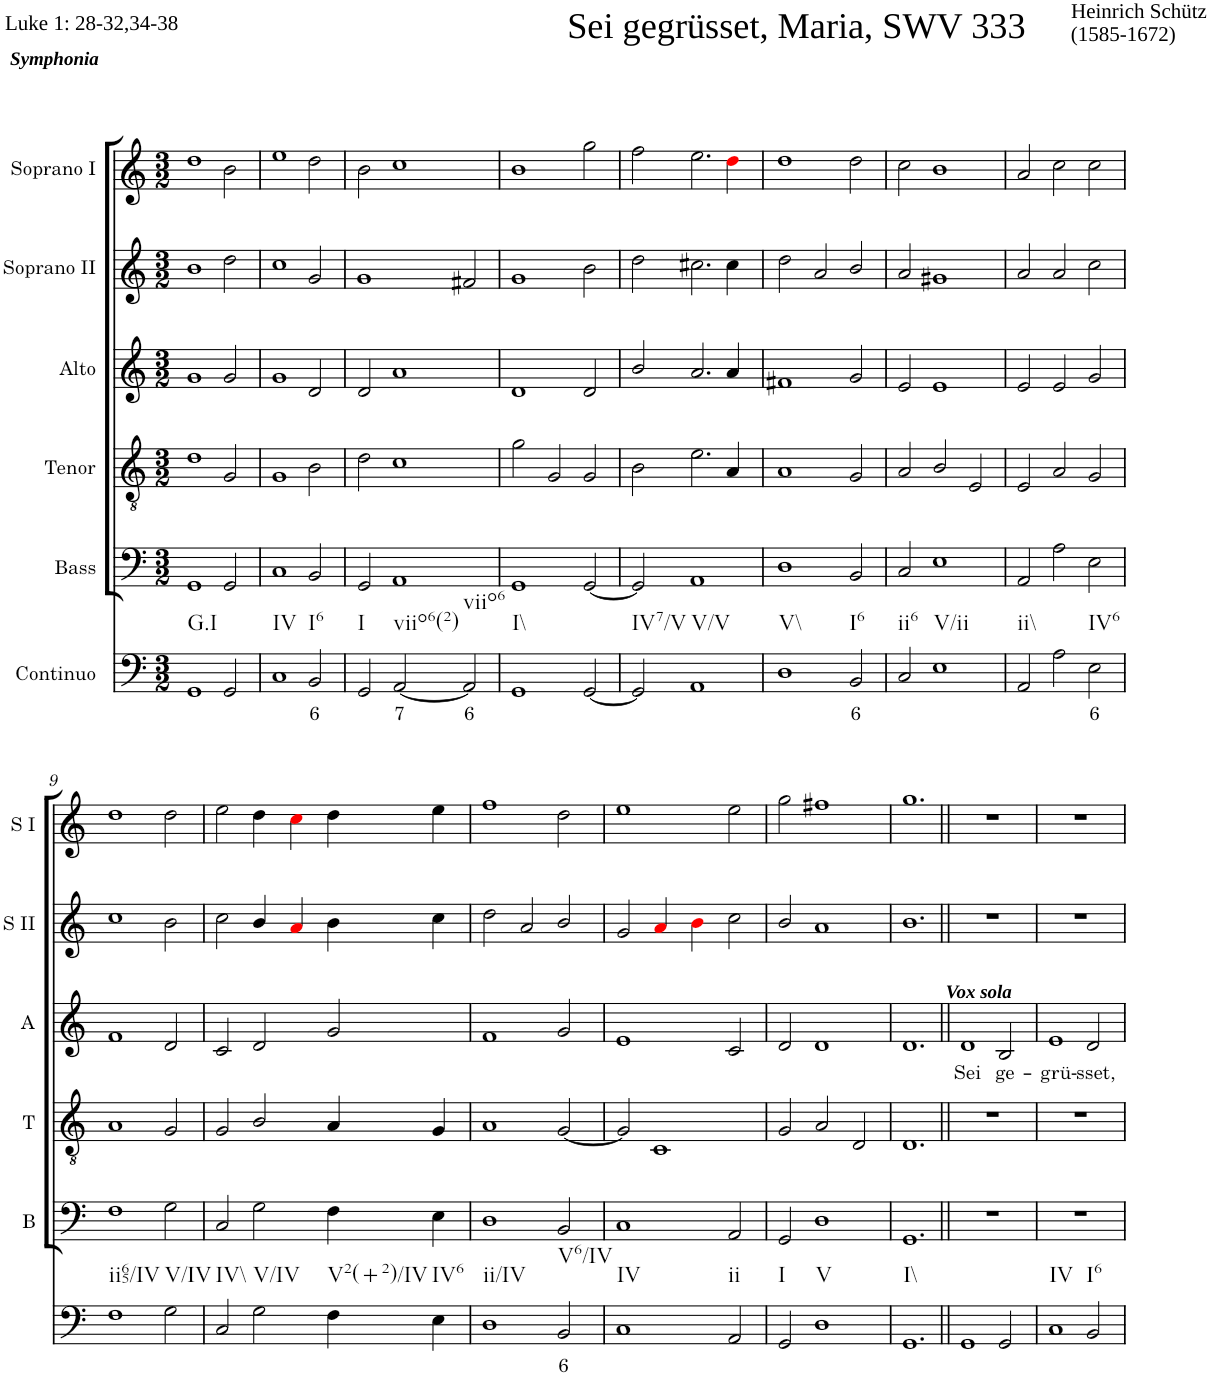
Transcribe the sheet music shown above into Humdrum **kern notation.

**kern	**text	**kern	**kern	**kern	**text	**kern	**kern
*part6	*part6	*part5	*part4	*part3	*part3	*part2	*part1
*staff6	*staff6	*staff5	*staff4	*staff3	*staff3	*staff2	*staff1
*I"Continuo	*	*I"Bass	*I"Tenor	*I"Alto	*	*I"Soprano II	*I"Soprano I
*	*	*I'B	*I'T	*I'A	*	*I'S II	*I'S I
*clefF4	*	*clefF4	*clefGv2	*clefG2	*	*clefG2	*clefG2
*k[]	*	*k[]	*k[]	*k[]	*	*k[]	*k[]
*M3/2	*	*M3/2	*M3/2	*M3/2	*	*M3/2	*M3/2
=1	=1	=1	=1	=1	=1	=1	=1
!	!	!	!	!	!	!	!LO:TX:a:Bi:t=Symphonia
!	!	!	!	!	!	!	!LO:TX:a:t=Sei gegrüsset, Maria, SWV 333
!	!	!	!	!	!	!	!LO:TX:a:t=Heinrich Schütz
!	!	!	!	!	!	!	!LO:TX:a:t=(1585-1672)
!	!	!	!	!	!	!	!LO:TX:a:t=Luke 1&colon; 28-32,34-38
!LO:TX:b:t=G.I	!	!	!	!	!	!	!
1GG	.	1GG	1d	1g	.	1b	1dd
2GG/	.	2GG/	2G/	2g/	.	2dd\	2b\
=2	=2	=2	=2	=2	=2	=2	=2
!LO:TX:b:t=IV	!	!	!	!	!	!	!
1C	.	1C	1G	1g	.	1cc	1ee
!LO:TX:b:t=I6	!	!	!	!	!	!	!
!	!LO:LY:b	!	!	!	!	!	!
2BB/	6	2BB/	2B\	2d/	.	2g/	2dd\
=3	=3	=3	=3	=3	=3	=3	=3
!LO:TX:b:t=I	!	!	!	!	!	!	!
2GG/	.	2GG/	2d\	2d/	.	1g	2b\
!LO:TX:b:t=viio6(2)	!	!	!	!	!	!	!
!	!LO:LY:b	!	!	!	!	!	!
[2AA/	7	1AA	1c	1a	.	.	1cc
!LO:TX:b:t=viio6	!	!	!	!	!	!	!
!	!LO:LY:b	!	!	!	!	!	!
2AA/]	6	.	.	.	.	2f#X/	.
=4	=4	=4	=4	=4	=4	=4	=4
!LO:TX:b:t=I\\	!	!	!	!	!	!	!
1GG	.	1GG	2g\	1d	.	1g	1b
.	.	.	2G/	.	.	.	.
[2GG/	.	[2GG/	2G/	2d/	.	2b\	2gg\
=5	=5	=5	=5	=5	=5	=5	=5
!LO:TX:b:t=IV7/V	!	!	!	!	!	!	!
2GG/]	.	2GG/]	2B\	2b/	.	2dd\	2ff\
!LO:TX:b:t=V/V	!	!	!	!	!	!	!
1AA	.	1AA	2.e\	2.a/	.	2.cc#X\	2.ee\
.	.	.	4A/	4a/	.	4cc#\	4ddi\
=6	=6	=6	=6	=6	=6	=6	=6
!LO:TX:b:t=V\\	!	!	!	!	!	!	!
1D	.	1D	1A	1f#X	.	2dd\	1dd
.	.	.	.	.	.	2a/	.
!LO:TX:b:t=I6	!	!	!	!	!	!	!
!	!LO:LY:b	!	!	!	!	!	!
2BB/	6	2BB/	2G/	2g/	.	2b/	2dd\
=7	=7	=7	=7	=7	=7	=7	=7
!LO:TX:b:t=ii6	!	!	!	!	!	!	!
2C/	.	2C/	2A/	2e/	.	2a/	2cc\
!LO:TX:b:t=V/ii	!	!	!	!	!	!	!
1E	.	1E	2B/	1e	.	1g#X	1b
.	.	.	2E/	.	.	.	.
=8	=8	=8	=8	=8	=8	=8	=8
!LO:TX:b:t=ii\\	!	!	!	!	!	!	!
2AA/	.	2AA/	2E/	2e/	.	2a/	2a/
2A\	.	2A\	2A/	2e/	.	2a/	2cc\
!LO:TX:b:t=IV6	!	!	!	!	!	!	!
!	!LO:LY:b	!	!	!	!	!	!
2E\	6	2E\	2G/	2g/	.	2cc\	2cc\
!!LO:LB:g=z
=9	=9	=9	=9	=9	=9	=9	=9
!LO:TX:b:t=ii65/IV	!	!	!	!	!	!	!
1F	.	1F	1A	1f	.	1cc	1dd
!LO:TX:b:t=V/IV	!	!	!	!	!	!	!
2G\	.	2G\	2G/	2d/	.	2b\	2dd\
=10	=10	=10	=10	=10	=10	=10	=10
!LO:TX:b:t=IV\\	!	!	!	!	!	!	!
2C/	.	2C/	2G/	2c/	.	2cc\	2ee\
!LO:TX:b:t=V/IV	!	!	!	!	!	!	!
2G\	.	2G\	2B/	2d/	.	4b/	4dd\
.	.	.	.	.	.	4ai/	4cci\
!LO:TX:b:t=V2(+2)/IV	!	!	!	!	!	!	!
4F\	.	4F\	4A/	2g/	.	4b\	4dd\
!LO:TX:b:t=IV6	!	!	!	!	!	!	!
4E\	.	4E\	4G/	.	.	4cc\	4ee\
=11	=11	=11	=11	=11	=11	=11	=11
!LO:TX:b:t=ii/IV	!	!	!	!	!	!	!
1D	.	1D	1A	1f	.	2dd\	1ff
.	.	.	.	.	.	2a/	.
!LO:TX:b:t=V6/IV	!	!	!	!	!	!	!
!	!LO:LY:b	!	!	!	!	!	!
2BB/	6	2BB/	[2G/	2g/	.	2b/	2dd\
=12	=12	=12	=12	=12	=12	=12	=12
!LO:TX:b:t=IV	!	!	!	!	!	!	!
1C	.	1C	2G/]	1e	.	2g/	1ee
.	.	.	1C	.	.	4ai/	.
.	.	.	.	.	.	4bi\	.
!LO:TX:b:t=ii	!	!	!	!	!	!	!
2AA/	.	2AA/	.	2c/	.	2cc\	2ee\
=13	=13	=13	=13	=13	=13	=13	=13
!LO:TX:b:t=I	!	!	!	!	!	!	!
2GG/	.	2GG/	2G/	2d/	.	2b/	2gg\
!LO:TX:b:t=V	!	!	!	!	!	!	!
1D	.	1D	2A/	1d	.	1a	1ff#X
.	.	.	2D/	.	.	.	.
=14	=14	=14	=14	=14	=14	=14	=14
!LO:TX:b:t=I\\	!	!	!	!	!	!	!
1.GG	.	1.GG	1.D	1.d	.	1.b	1.gg
=15||	=15||	=15||	=15||	=15||	=15||	=15||	=15||
!	!	!	!	!LO:TX:a:Bi:t=Vox sola	!	!	!
!	!	!	!	!	!LO:LY:b	!	!
1GG	.	1.r	1.r	1d	Sei	1.r	1.r
!	!	!	!	!	!LO:LY:b	!	!
2GG/	.	.	.	2B/	ge-	.	.
=16	=16	=16	=16	=16	=16	=16	=16
!LO:TX:b:t=IV	!	!	!	!	!	!	!
!	!	!	!	!	!LO:LY:b	!	!
1C	.	1.r	1.r	1e	grü-	1.r	1.r
!LO:TX:b:t=I6	!	!	!	!	!	!	!
!	!	!	!	!	!LO:LY:b	!	!
2BB/	.	.	.	2d/	sset,	.	.
=	=	=	=	=	=	=	=
*-	*-	*-	*-	*-	*-	*-	*-
